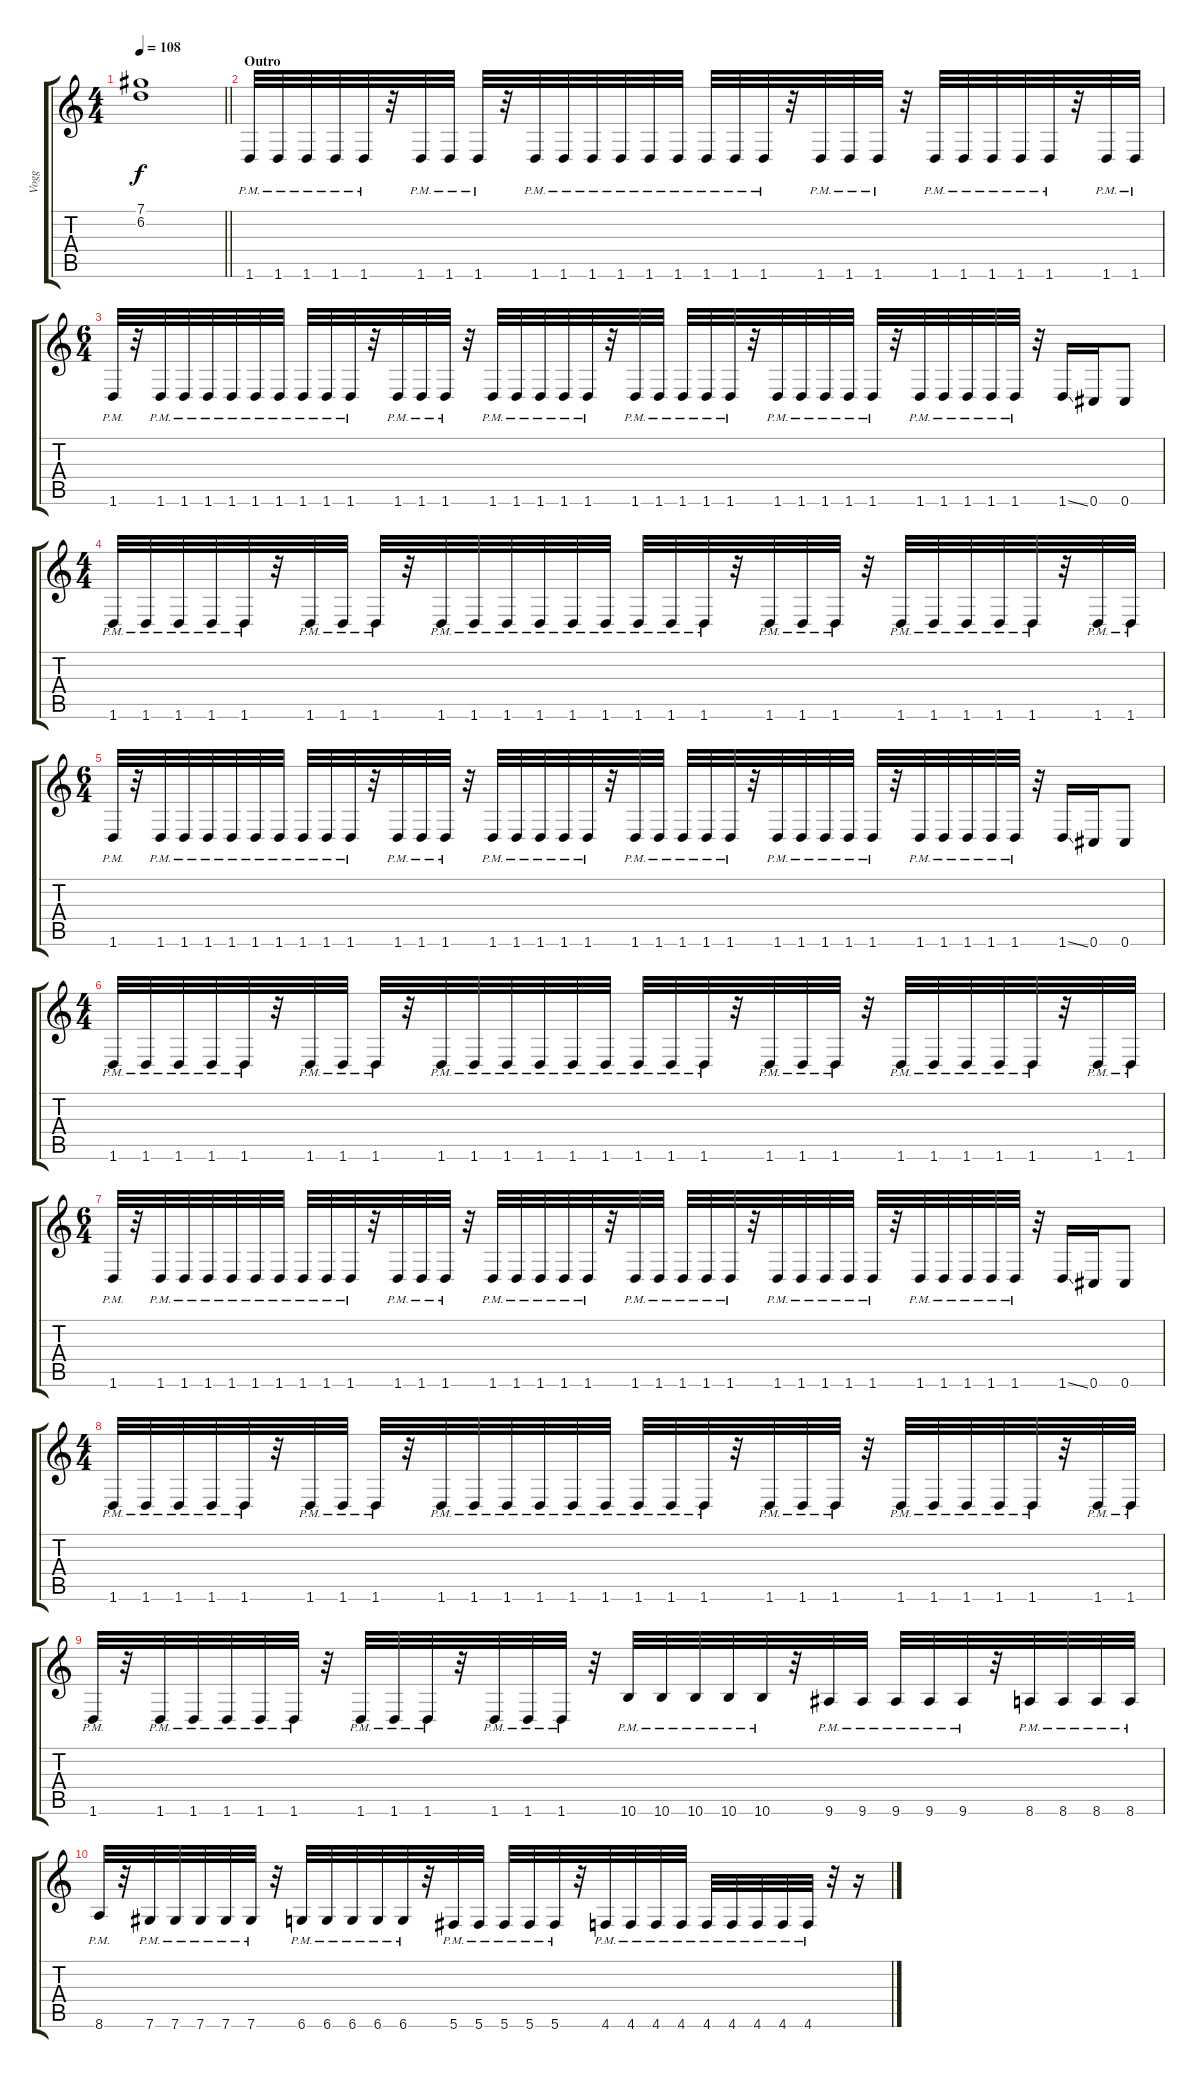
\track ("Vogg" "Vogg") {instrument distortionguitar}
\staff {score tabs}
\tuning (Db4 Ab3 E3 B2 Gb2 Db2) {hide}
\ts (4 4)
\tempo 108
\clef g2
\barLineRight lightlight
\ks c
(7.1{t} 6.2{t}).1{dy f} |
\section ("" "Outro")
1.6{pm}.32{balance 0} 1.6{pm}.32 1.6{pm}.32 1.6{pm}.32 1.6{pm}.32 r.32 1.6{pm}.32 1.6{pm}.32 1.6{pm}.32 r.32 1.6{pm}.32 1.6{pm}.32 1.6{pm}.32 1.6{pm}.32 1.6{pm}.32 1.6{pm}.32 1.6{pm}.32 1.6{pm}.32 1.6{pm}.32 r.32 1.6{pm}.32 1.6{pm}.32 1.6{pm}.32 r.32 1.6{pm}.32 1.6{pm}.32 1.6{pm}.32 1.6{pm}.32 1.6{pm}.32 r.32 1.6{pm}.32 1.6{pm}.32 |
\ts (6 4)
1.6{pm}.32 r.32 1.6{pm}.32 1.6{pm}.32 1.6{pm}.32 1.6{pm}.32 1.6{pm}.32 1.6{pm}.32 1.6{pm}.32 1.6{pm}.32 1.6{pm}.32 r.32 1.6{pm}.32 1.6{pm}.32 1.6{pm}.32 r.32 1.6{pm}.32 1.6{pm}.32 1.6{pm}.32 1.6{pm}.32 1.6{pm}.32 r.32 1.6{pm}.32 1.6{pm}.32 1.6{pm}.32 1.6{pm}.32 1.6{pm}.32 r.32 1.6{pm}.32 1.6{pm}.32 1.6{pm}.32 1.6{pm}.32 1.6{pm}.32 r.32 1.6{pm}.32 1.6{pm}.32 1.6{pm}.32 1.6{pm}.32 1.6{pm}.32 r.32 1.6{ss}.16 0.6.16 0.6.8 |
\ts (4 4)
1.6{pm}.32 1.6{pm}.32 1.6{pm}.32 1.6{pm}.32 1.6{pm}.32 r.32 1.6{pm}.32 1.6{pm}.32 1.6{pm}.32 r.32 1.6{pm}.32 1.6{pm}.32 1.6{pm}.32 1.6{pm}.32 1.6{pm}.32 1.6{pm}.32 1.6{pm}.32 1.6{pm}.32 1.6{pm}.32 r.32 1.6{pm}.32 1.6{pm}.32 1.6{pm}.32 r.32 1.6{pm}.32 1.6{pm}.32 1.6{pm}.32 1.6{pm}.32 1.6{pm}.32 r.32 1.6{pm}.32 1.6{pm}.32 |
\ts (6 4)
1.6{pm}.32 r.32 1.6{pm}.32 1.6{pm}.32 1.6{pm}.32 1.6{pm}.32 1.6{pm}.32 1.6{pm}.32 1.6{pm}.32 1.6{pm}.32 1.6{pm}.32 r.32 1.6{pm}.32 1.6{pm}.32 1.6{pm}.32 r.32 1.6{pm}.32 1.6{pm}.32 1.6{pm}.32 1.6{pm}.32 1.6{pm}.32 r.32 1.6{pm}.32 1.6{pm}.32 1.6{pm}.32 1.6{pm}.32 1.6{pm}.32 r.32 1.6{pm}.32 1.6{pm}.32 1.6{pm}.32 1.6{pm}.32 1.6{pm}.32 r.32 1.6{pm}.32 1.6{pm}.32 1.6{pm}.32 1.6{pm}.32 1.6{pm}.32 r.32 1.6{ss}.16 0.6.16 0.6.8 |
\ts (4 4)
1.6{pm}.32 1.6{pm}.32 1.6{pm}.32 1.6{pm}.32 1.6{pm}.32 r.32 1.6{pm}.32 1.6{pm}.32 1.6{pm}.32 r.32 1.6{pm}.32 1.6{pm}.32 1.6{pm}.32 1.6{pm}.32 1.6{pm}.32 1.6{pm}.32 1.6{pm}.32 1.6{pm}.32 1.6{pm}.32 r.32 1.6{pm}.32 1.6{pm}.32 1.6{pm}.32 r.32 1.6{pm}.32 1.6{pm}.32 1.6{pm}.32 1.6{pm}.32 1.6{pm}.32 r.32 1.6{pm}.32 1.6{pm}.32 |
\ts (6 4)
1.6{pm}.32 r.32 1.6{pm}.32 1.6{pm}.32 1.6{pm}.32 1.6{pm}.32 1.6{pm}.32 1.6{pm}.32 1.6{pm}.32 1.6{pm}.32 1.6{pm}.32 r.32 1.6{pm}.32 1.6{pm}.32 1.6{pm}.32 r.32 1.6{pm}.32 1.6{pm}.32 1.6{pm}.32 1.6{pm}.32 1.6{pm}.32 r.32 1.6{pm}.32 1.6{pm}.32 1.6{pm}.32 1.6{pm}.32 1.6{pm}.32 r.32 1.6{pm}.32 1.6{pm}.32 1.6{pm}.32 1.6{pm}.32 1.6{pm}.32 r.32 1.6{pm}.32 1.6{pm}.32 1.6{pm}.32 1.6{pm}.32 1.6{pm}.32 r.32 1.6{ss}.16 0.6.16 0.6.8 |
\ts (4 4)
1.6{pm}.32 1.6{pm}.32 1.6{pm}.32 1.6{pm}.32 1.6{pm}.32 r.32 1.6{pm}.32 1.6{pm}.32 1.6{pm}.32 r.32 1.6{pm}.32 1.6{pm}.32 1.6{pm}.32 1.6{pm}.32 1.6{pm}.32 1.6{pm}.32 1.6{pm}.32 1.6{pm}.32 1.6{pm}.32 r.32 1.6{pm}.32 1.6{pm}.32 1.6{pm}.32 r.32 1.6{pm}.32 1.6{pm}.32 1.6{pm}.32 1.6{pm}.32 1.6{pm}.32 r.32 1.6{pm}.32 1.6{pm}.32 |
1.6{pm}.32 r.32 1.6{pm}.32 1.6{pm}.32 1.6{pm}.32 1.6{pm}.32 1.6{pm}.32 r.32 1.6{pm}.32 1.6{pm}.32 1.6{pm}.32 r.32 1.6{pm}.32 1.6{pm}.32 1.6{pm}.32 r.32 10.6{pm}.32 10.6{pm}.32 10.6{pm}.32 10.6{pm}.32 10.6{pm}.32 r.32 9.6{pm}.32 9.6{pm}.32 9.6{pm}.32 9.6{pm}.32 9.6{pm}.32 r.32 8.6{pm}.32 8.6{pm}.32 8.6{pm}.32 8.6{pm}.32 |
8.6{pm}.32 r.32 7.6{pm}.32 7.6{pm}.32 7.6{pm}.32 7.6{pm}.32 7.6{pm}.32 r.32 6.6{pm}.32 6.6{pm}.32 6.6{pm}.32 6.6{pm}.32 6.6{pm}.32 r.32 5.6{pm}.32 5.6{pm}.32 5.6{pm}.32 5.6{pm}.32 5.6{pm}.32 r.32 4.6{pm}.32 4.6{pm}.32 4.6{pm}.32 4.6{pm}.32 4.6{pm}.32 4.6{pm}.32 4.6{pm}.32 4.6{pm}.32 4.6{pm}.32 r.32 r.16
